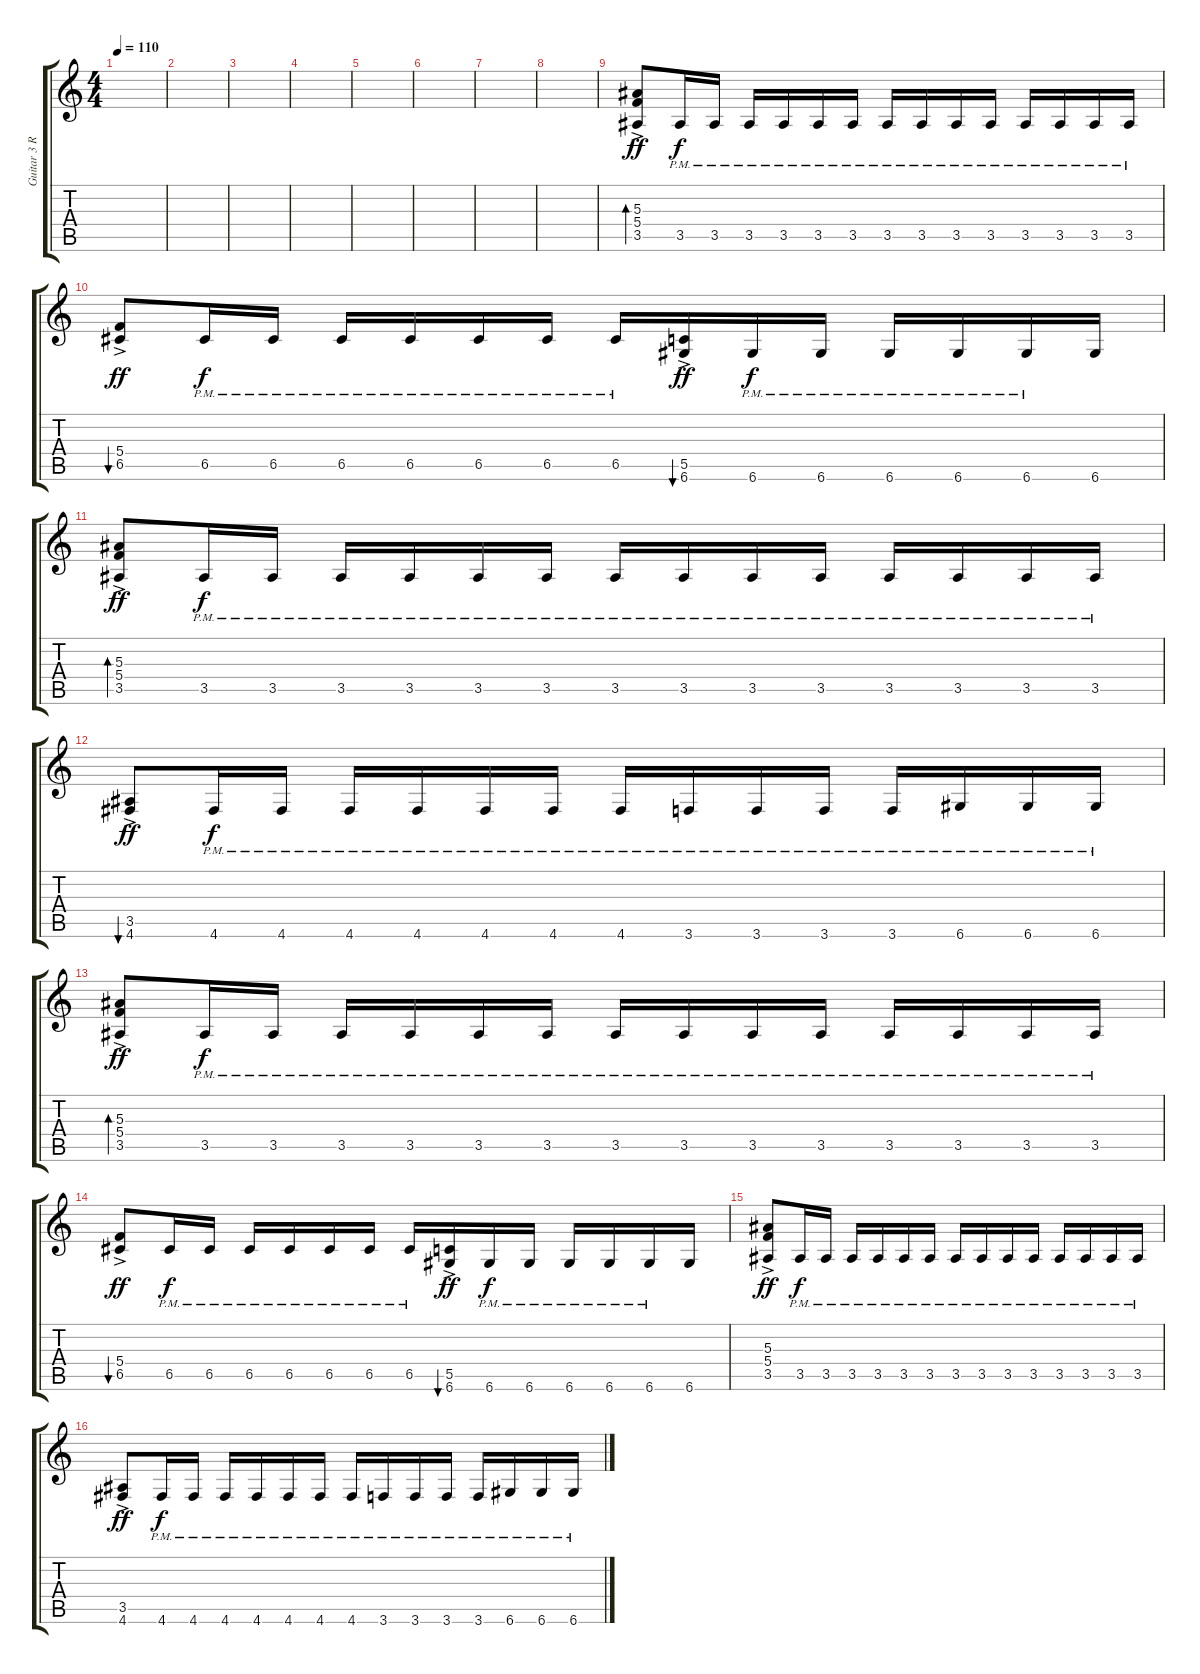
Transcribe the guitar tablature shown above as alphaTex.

\track ("Guitar 3 Rythm and Chords" "Guitar 3 R") {instrument distortionguitar}
\staff {score tabs}
\tuning (D4 A3 F3 C3 G2 D2) {hide}
\ts (4 4)
\tempo 110
\clef g2
\ks c
|
|
|
|
|
|
|
|
(5.3 5.4 3.5{ac}).8{bd 60 dy ff} 3.5{pm}.16{dy f} 3.5{pm}.16 3.5{pm}.16 3.5{pm}.16 3.5{pm}.16 3.5{pm}.16 3.5{pm}.16 3.5{pm}.16 3.5{pm}.16 3.5{pm}.16 3.5{pm}.16 3.5{pm}.16 3.5{pm}.16 3.5{pm}.16 |
(5.4 6.5{ac}).8{bu 60 dy ff} 6.5{pm}.16{dy f} 6.5{pm}.16 6.5{pm}.16 6.5{pm}.16 6.5{pm}.16 6.5{pm}.16 6.5{pm}.16 (5.5 6.6{ac}).16{bu 60 dy ff} 6.6{pm}.16{dy f} 6.6{pm}.16 6.6{pm}.16 6.6{pm}.16 6.6{pm}.16 6.6.16 |
(5.3 5.4 3.5{ac}).8{bd 60 dy ff} 3.5{pm}.16{dy f} 3.5{pm}.16 3.5{pm}.16 3.5{pm}.16 3.5{pm}.16 3.5{pm}.16 3.5{pm}.16 3.5{pm}.16 3.5{pm}.16 3.5{pm}.16 3.5{pm}.16 3.5{pm}.16 3.5{pm}.16 3.5{pm}.16 |
(3.5{ac} 4.6).8{bu 60 dy ff} 4.6{pm}.16{dy f} 4.6{pm}.16 4.6{pm}.16 4.6{pm}.16 4.6{pm}.16 4.6{pm}.16 4.6{pm}.16 3.6{pm}.16 3.6{pm}.16 3.6{pm}.16 3.6{pm}.16 6.6{pm}.16 6.6{pm}.16 6.6{pm}.16 |
(5.3 5.4 3.5{ac}).8{bd 60 dy ff} 3.5{pm}.16{dy f} 3.5{pm}.16 3.5{pm}.16 3.5{pm}.16 3.5{pm}.16 3.5{pm}.16 3.5{pm}.16 3.5{pm}.16 3.5{pm}.16 3.5{pm}.16 3.5{pm}.16 3.5{pm}.16 3.5{pm}.16 3.5{pm}.16 |
(5.4 6.5{ac}).8{bu 60 dy ff} 6.5{pm}.16{dy f} 6.5{pm}.16 6.5{pm}.16 6.5{pm}.16 6.5{pm}.16 6.5{pm}.16 6.5{pm}.16 (5.5 6.6{ac}).16{bu 60 dy ff} 6.6{pm}.16{dy f} 6.6{pm}.16 6.6{pm}.16 6.6{pm}.16 6.6{pm}.16 6.6.16 |
(5.3 5.4 3.5{ac}).8{dy ff} 3.5{pm}.16{dy f} 3.5{pm}.16 3.5{pm}.16 3.5{pm}.16 3.5{pm}.16 3.5{pm}.16 3.5{pm}.16 3.5{pm}.16 3.5{pm}.16 3.5{pm}.16 3.5{pm}.16 3.5{pm}.16 3.5{pm}.16 3.5{pm}.16 |
(3.5{ac} 4.6).8{dy ff} 4.6{pm}.16{dy f} 4.6{pm}.16 4.6{pm}.16 4.6{pm}.16 4.6{pm}.16 4.6{pm}.16 4.6{pm}.16 3.6{pm}.16 3.6{pm}.16 3.6{pm}.16 3.6{pm}.16 6.6{pm}.16 6.6{pm}.16 6.6{pm}.16
